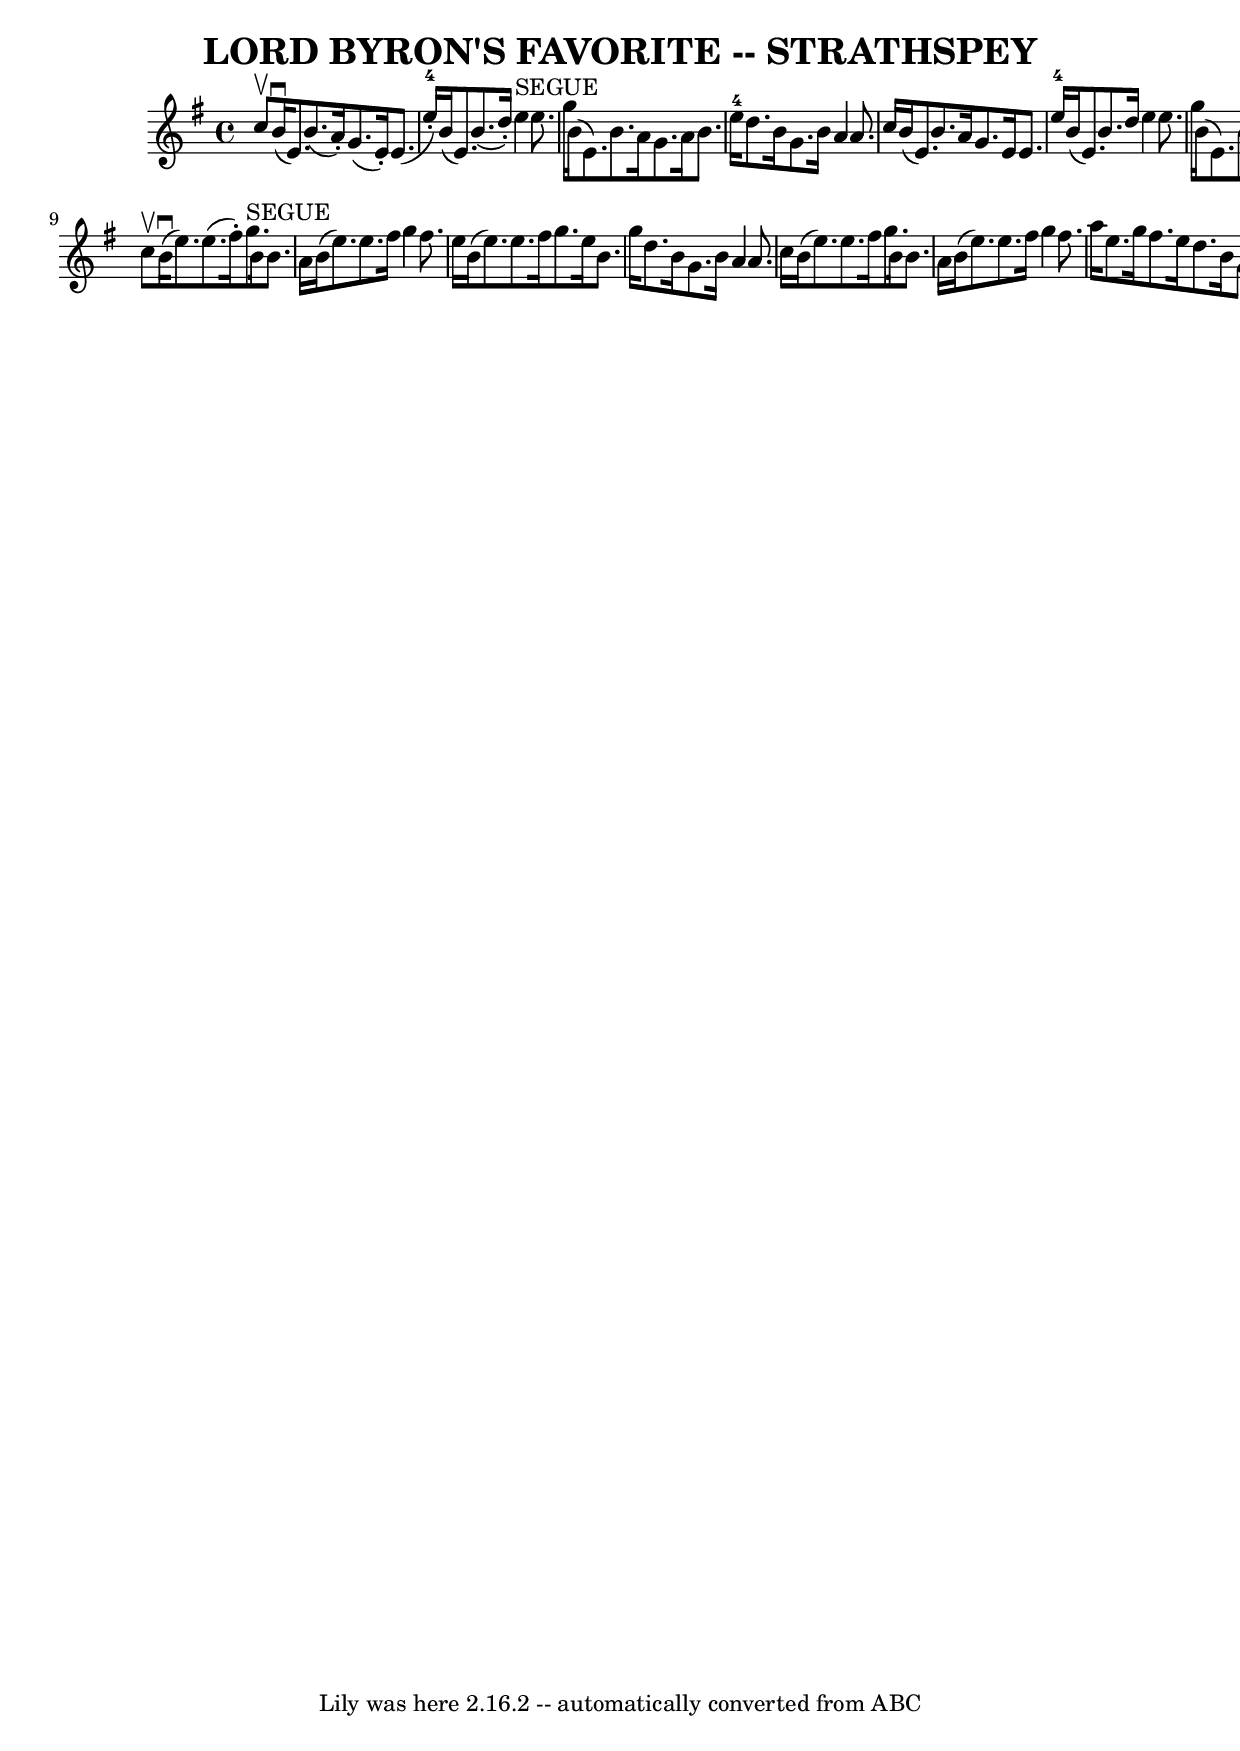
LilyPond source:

\version "2.7.40"
\include "Mammoth.ily"
\header {
	book = "Ryan's Mammoth Collection of Fiddle Tunes"
	composer = ""
	crossRefNumber = "1"
	footnotes = ""
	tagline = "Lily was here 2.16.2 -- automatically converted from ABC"
	title = "LORD BYRON'S FAVORITE -- STRATHSPEY"
}
voicedefault =  {
\set Score.defaultBarType = "empty"

 \override Staff.TimeSignature #'style = #'C
 \time 4/4 \key e \minor c''8^\upbow   |
 b'16 (^\downbow e'8. 
) b'8. (a'16 -.) g'8. (e'16 -.) e'8. (e''16-4-.)   
|
 b'16 (e'8.) b'8. (d''16 -.) e''4^"SEGUE" e''8.   
 g''16    |
 b'16 (e'8.) b'8. a'16 g'8. a'16 b'8. 
 e''16-4   |
 d''8. b'16 g'8. b'16 a'4 a'8.    
c''16    |
 b'16 (e'8.) b'8. a'16 g'8. e'16 e'8.  
 e''16-4   |
 b'16 (e'8.) b'8. d''16 e''4 e''8.    
g''16    |
 b'16 (e'8.) b'8. a'16 g'8. a'16 b'8.  
 e''16-4   |
 d''8. b'16 g'8. b'16 a'4 a'8    
\bar "|." c''8^\upbow   |
 b'16 (^\downbow e''8.) e''8. 
(fis''16 -.) g''8.^"SEGUE" b'16 b'8. a'16    |
 b'16 
(e''8.) e''8. fis''16 g''4 fis''8. e''16    |
     
b'16 (e''8.) e''8. fis''16 g''8. e''16 b'8. g''16    
|
 d''8. b'16 g'8. b'16 a'4 a'8. c''16    |
    
 b'16 (e''8.) e''8. fis''16 g''8. b'16 b'8. a'16    
|
 b'16 (e''8.) e''8. fis''16 g''4 fis''8. a''16    
|
 e''8. g''16 fis''8. e''16 d''8. b'16 g'8.    
b'16    |
 d''16 (b'8.) g''8. b'16 a'4 a'8    
\bar "|."   
}

\score{
    <<

	\context Staff="default"
	{
	    \voicedefault 
	}

    >>
	\layout {
	}
	\midi {}
}
